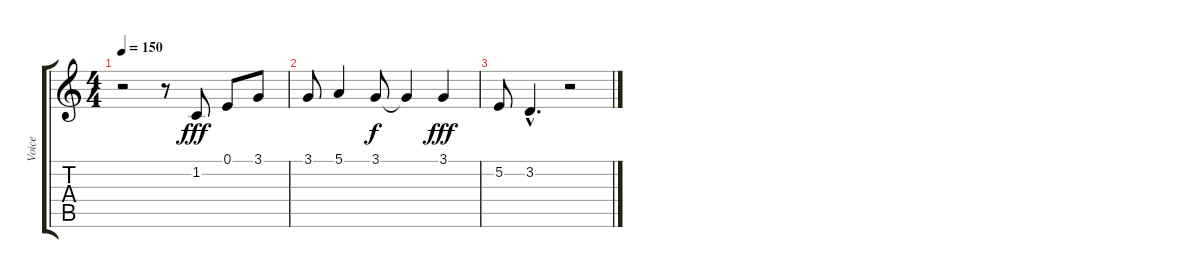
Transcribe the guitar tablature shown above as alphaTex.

\track ("Voice" "Voice") {instrument lead6voice}
\staff {score tabs}
\tuning (E4 B3 G3 D3 A2 E2) {hide}
\ts (4 4)
\tempo 150
\clef g2
\ks c
r.2{dy fff} r.8 1.2.8 0.1.8 3.1.8 |
3.1.8 5.1.4 3.1.8{dy f} 3.1{t}.4 3.1.4{dy fff} |
5.2.8 3.2{hac}.4{d} r.2
